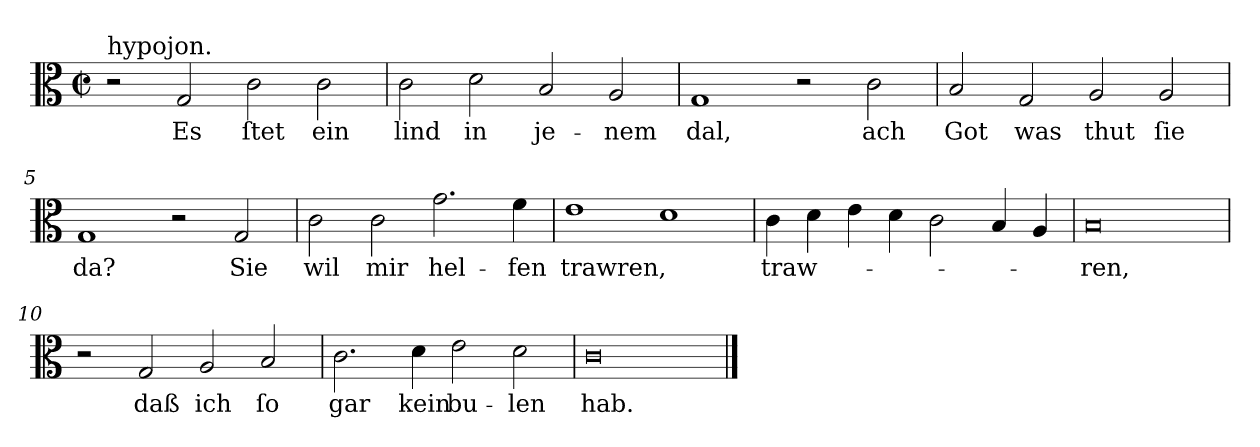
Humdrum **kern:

**kern	**text
*part1	*part1
*staff1	*staff1
*clefC3	*
*k[]	*
*C:	*
*M4/2	*
*met(c|)	*
=1	=1
!LO:TX:a:t=hypojon.	!
2r	.
2G	Es
2c	ſtet
2c	ein
=2	=2
2c	lind
2d	in
2B	je-
2A	-nem
=3	=3
1G	dal,
2r	.
2c	ach
=4	=4
2B	Got
2G	was
2A	thut
2A	ſie
=5	=5
1G	da?
2r	.
2G	Sie
=6	=6
2c	wil
2c	mir
2.g	hel-
4f	-fen
=7	=7
1e	trawren,
1d	.
=8	=8
4c	traw-
4d	.
4e	.
4d	.
2c	.
4B	.
4A	.
=9	=9
0B	-ren,
=10	=10
2r	.
2G	daß
2A	ich
2B	ſo
=11	=11
2.c	gar
4d	kein
2e	bu-
2d	-len
=12	=12
0c\	hab.
==	==
*-	*-
